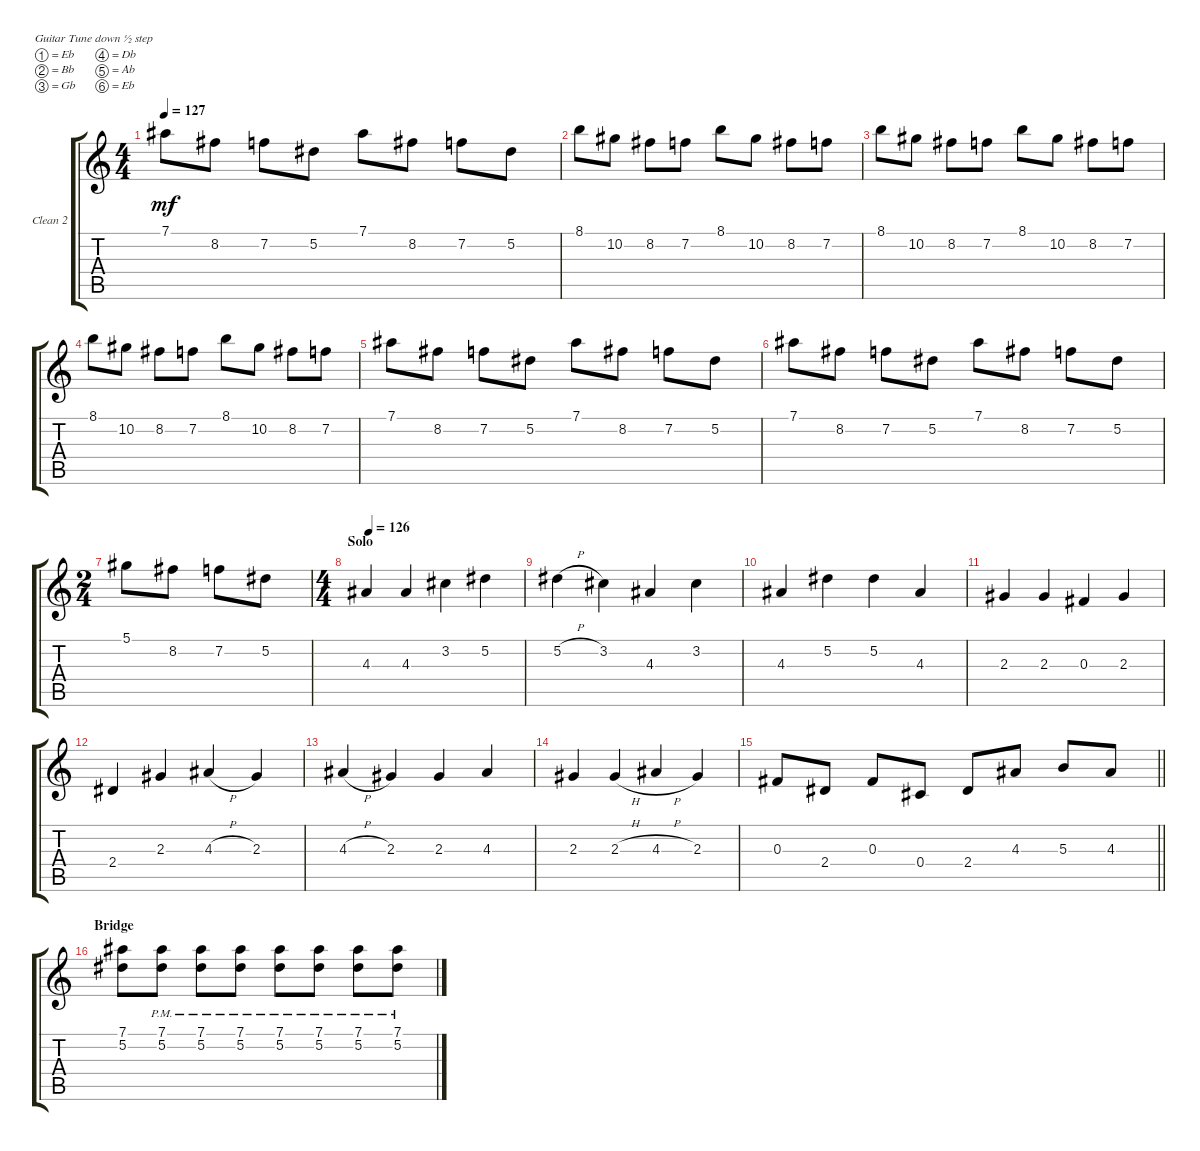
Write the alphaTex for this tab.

\defaultSystemsLayout 4
\bracketExtendMode groupsimilarinstruments
\firstSystemTrackNameOrientation horizontal
\otherSystemsTrackNameOrientation horizontal
\chordDiagramsInScore
\track ("Clean II" "Clean 2") {instrument electricguitarclean}
\staff {score tabs}
\tuning (Eb4 Bb3 Gb3 Db3 Ab2 Eb2)
\ts (4 4)
\tempo 127
\clef g2
\ks c
7.1.8{dy mf} 8.2.8 7.2.8 5.2.8 7.1.8 8.2.8 7.2.8 5.2.8 |
8.1.8 10.2.8 8.2.8 7.2.8 8.1.8 10.2.8 8.2.8 7.2.8 |
8.1.8 10.2.8 8.2.8 7.2.8 8.1.8 10.2.8 8.2.8 7.2.8 |
8.1.8 10.2.8 8.2.8 7.2.8 8.1.8 10.2.8 8.2.8 7.2.8 |
7.1.8 8.2.8 7.2.8 5.2.8 7.1.8 8.2.8 7.2.8 5.2.8 |
7.1.8 8.2.8 7.2.8 5.2.8 7.1.8 8.2.8 7.2.8 5.2.8 |
\ts (2 4)
5.1.8 8.2.8 7.2.8 5.2.8 |
\ts (4 4)
\section ("" "Solo")
\tempo (126 0.0232558)
4.3.4 4.3.4 3.2.4 5.2.4 |
5.2{h}.4 3.2.4 4.3.4 3.2.4 |
4.3.4 5.2.4 5.2.4 4.3.4 |
2.3.4 2.3.4 0.3.4 2.3.4 |
2.4.4 2.3.4 4.3{h}.4 2.3.4 |
4.3{h}.4 2.3.4 2.3.4 4.3.4 |
2.3.4 2.3{h}.4 4.3{h}.4 2.3.4 |
\barLineRight lightlight
0.3.8 2.4.8 0.3.8 0.4.8 2.4.8 4.3.8 5.3.8 4.3.8 |
\section ("" "Bridge")
(7.1 5.2).8 (7.1{pm} 5.2{pm}).8 (7.1{pm} 5.2{pm}).8 (7.1{pm} 5.2{pm}).8 (7.1{pm} 5.2{pm}).8 (7.1{pm} 5.2{pm}).8 (7.1{pm} 5.2{pm}).8 (7.1{pm} 5.2{pm}).8
